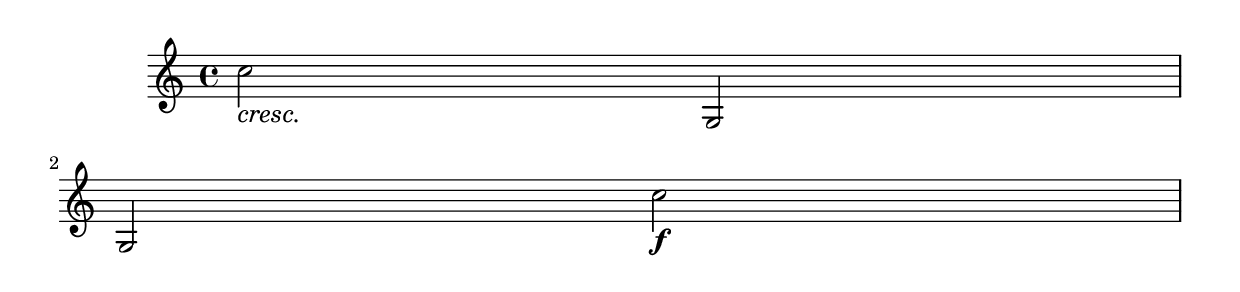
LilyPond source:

\version "2.19.21"

\header {
  texidoc = "Setting the style of a @code{DynamicTextSpanner} to @code{'none}
to hide the line altogether should also work over line breaks.
"
}

\relative {
  \override DynamicTextSpanner.style = #'none
  c''2\cresc g,2
  \break
  g2 c'2\f
}
